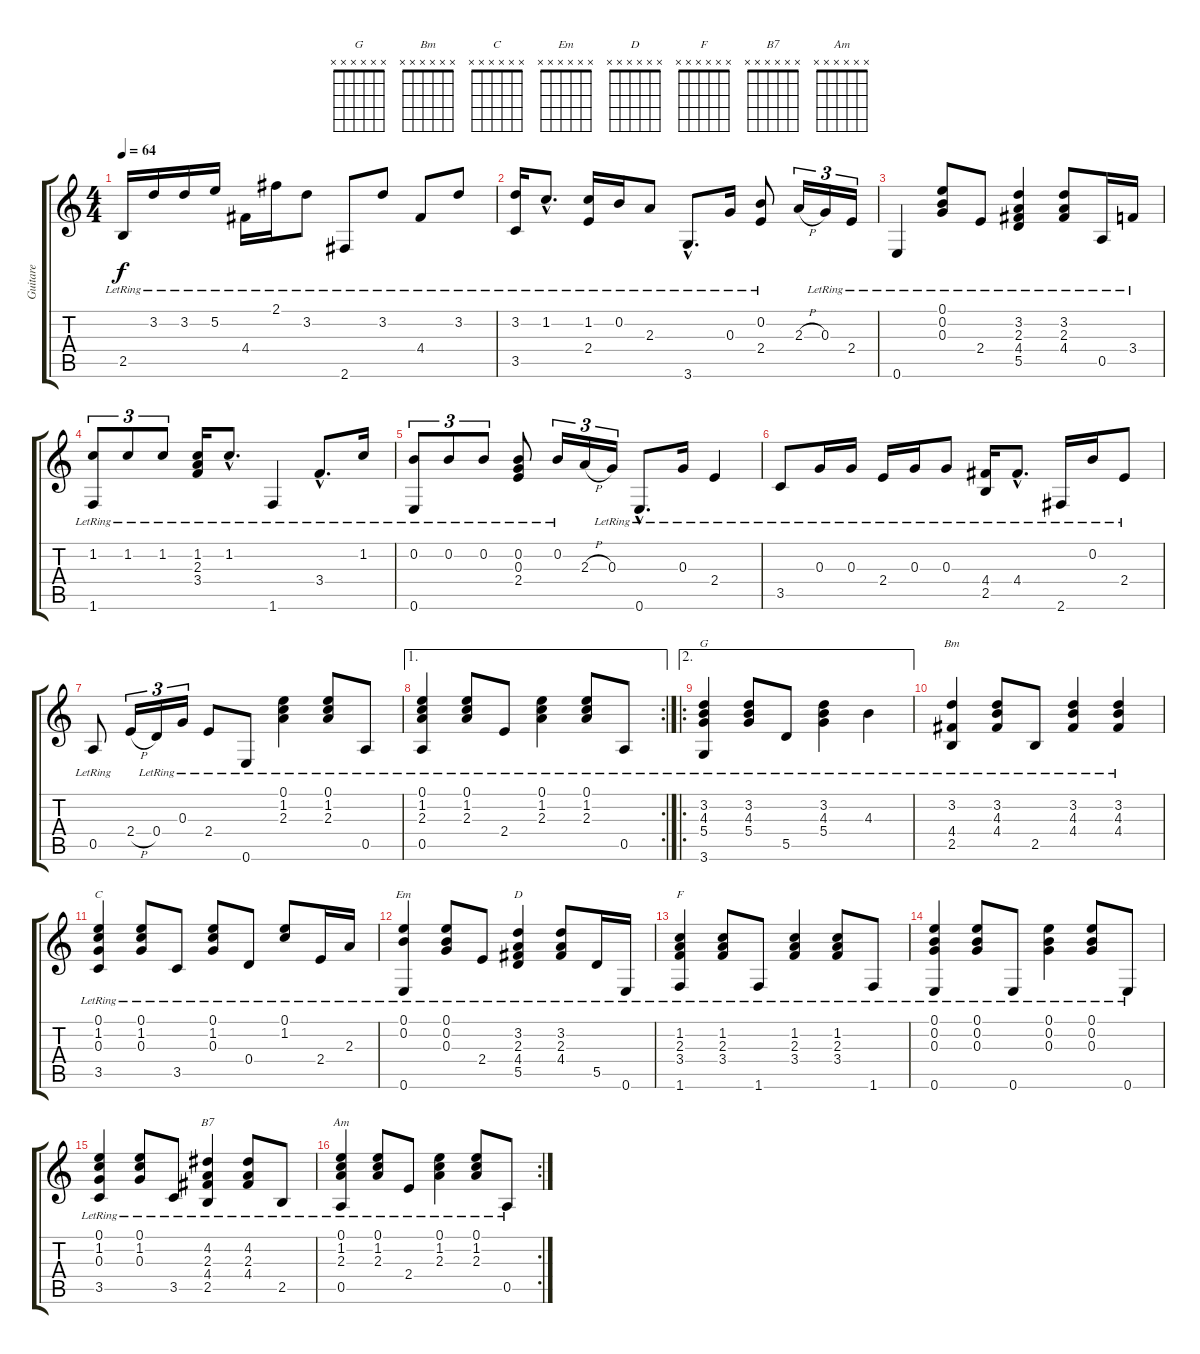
\track ("Guitare" "Guitare") {instrument acousticguitarnylon}
\staff {score tabs}
\tuning (E4 B3 G3 D3 A2 E2) {hide}
\chord ("G" x x x x x x) {firstfret 0}
\chord ("Bm" x x x x x x) {firstfret 0}
\chord ("C" x x x x x x) {firstfret 0}
\chord ("Em" x x x x x x) {firstfret 0}
\chord ("D" x x x x x x) {firstfret 0}
\chord ("F" x x x x x x) {firstfret 0}
\chord ("B7" x x x x x x) {firstfret 0}
\chord ("Am" x x x x x x) {firstfret 0}
\ts (4 4)
\tempo 64
\clef g2
\ks c
2.5{lr}.16{dy f} 3.2{lr}.16 3.2{lr}.16 5.2{lr}.16 4.4{lr}.16 2.1{lr}.16 3.2{lr}.8 2.6{lr}.8 3.2{lr}.8 4.4{lr}.8 3.2{lr}.8 |
(3.2{lr} 3.5{lr}).16 1.2{hac lr}.8{d} (1.2{lr} 2.4{lr}).16 0.2{lr}.16 2.3{lr}.8 3.6{hac lr}.8{d} 0.3{lr}.16 (0.2{lr} 2.4{lr}).8 2.3{h}.16{tu (3 2)} 0.3{lr}.16{tu (3 2)} 2.4{lr}.16{tu (3 2)} |
0.6{lr}.4 (0.1{lr} 0.2{lr} 0.3{lr}).8 2.4{lr}.8 (3.2{lr} 2.3{lr} 4.4{lr} 5.5{lr}).4 (3.2{lr} 2.3{lr} 4.4{lr}).8 0.5{lr}.16 3.4{lr}.16 |
(1.2{lr} 1.6{lr}).8{tu (3 2)} 1.2{lr}.8{tu (3 2)} 1.2{lr}.8{tu (3 2)} (1.2{lr} 2.3{lr} 3.4{lr}).16 1.2{hac lr}.8{d} 1.6{lr}.4 3.4{hac lr}.8{d} 1.2{lr}.16 |
(0.2{lr} 0.6{lr}).8{tu (3 2)} 0.2{lr}.8{tu (3 2)} 0.2{lr}.8{tu (3 2)} (0.2{lr} 0.3{lr} 2.4{lr}).8 0.2{lr}.16{tu (3 2)} 2.3{h}.16{tu (3 2)} 0.3{lr}.16{tu (3 2)} 0.6{hac lr}.8{d} 0.3{lr}.16 2.4{lr}.4 |
3.5{lr}.8 0.3{lr}.16 0.3{lr}.16 2.4{lr}.16 0.3{lr}.16 0.3{lr}.8 (4.4{lr} 2.5{lr}).16 4.4{hac lr}.8{d} 2.6{lr}.16 0.2{lr}.16 2.4{lr}.8 |
0.5{lr}.8 2.4{h}.16{tu (3 2)} 0.4{lr}.16{tu (3 2)} 0.3{lr}.16{tu (3 2)} 2.4{lr}.8 0.6{lr}.8 (0.1{lr} 1.2{lr} 2.3{lr}).4 (0.1{lr} 1.2{lr} 2.3{lr}).8 0.5{lr}.8 |
\ae 1
\rc 2
(0.1{lr} 1.2{lr} 2.3{lr} 0.5{lr}).4 (0.1{lr} 1.2{lr} 2.3{lr}).8 2.4{lr}.8 (0.1{lr} 1.2{lr} 2.3{lr}).4 (0.1{lr} 1.2{lr} 2.3{lr}).8 0.5{lr}.8 |
\ae 2
\ro
(3.2{lr} 4.3{lr} 5.4{lr} 3.6{lr}).4{ch "G"} (3.2{lr} 4.3{lr} 5.4{lr}).8 5.5{lr}.8 (3.2{lr} 4.3{lr} 5.4{lr}).4 4.3{lr}.4 |
(3.2{lr} 4.4{lr} 2.5{lr}).4{ch "Bm"} (3.2{lr} 4.3{lr} 4.4{lr}).8 2.5{lr}.8 (3.2{lr} 4.3{lr} 4.4{lr}).4 (3.2{lr} 4.3{lr} 4.4{lr}).4 |
(0.1{lr} 1.2{lr} 0.3{lr} 3.5{lr}).4{ch "C"} (0.1{lr} 1.2{lr} 0.3{lr}).8 3.5{lr}.8 (0.1{lr} 1.2{lr} 0.3{lr}).8 0.4{lr}.8 (0.1{lr} 1.2{lr}).8 2.4{lr}.16 2.3{lr}.16 |
(0.1{lr} 0.2{lr} 0.6{lr}).4{ch "Em"} (0.1{lr} 0.2{lr} 0.3{lr}).8 2.4{lr}.8 (3.2{lr} 2.3{lr} 4.4{lr} 5.5{lr}).4{ch "D"} (3.2{lr} 2.3{lr} 4.4{lr}).8 5.5{lr}.16 0.6{lr}.16 |
(1.2{lr} 2.3{lr} 3.4{lr} 1.6{lr}).4{ch "F"} (1.2{lr} 2.3{lr} 3.4{lr}).8 1.6{lr}.8 (1.2{lr} 2.3{lr} 3.4{lr}).4 (1.2{lr} 2.3{lr} 3.4{lr}).8 1.6{lr}.8 |
(0.1{lr} 0.2{lr} 0.3{lr} 0.6{lr}).4 (0.1{lr} 0.2{lr} 0.3{lr}).8 0.6{lr}.8 (0.1{lr} 0.2{lr} 0.3{lr}).4 (0.1{lr} 0.2{lr} 0.3{lr}).8 0.6{lr}.8 |
(0.1{lr} 1.2{lr} 0.3{lr} 3.5{lr}).4 (0.1{lr} 1.2{lr} 0.3{lr}).8 3.5{lr}.8 (4.2{lr} 2.3{lr} 4.4{lr} 2.5{lr}).4{ch "B7"} (4.2{lr} 2.3{lr} 4.4{lr}).8 2.5{lr}.8 |
\rc 2
(0.1{lr} 1.2{lr} 2.3{lr} 0.5{lr}).4{ch "Am"} (0.1{lr} 1.2{lr} 2.3{lr}).8 2.4{lr}.8 (0.1{lr} 1.2{lr} 2.3{lr}).4 (0.1{lr} 1.2{lr} 2.3{lr}).8 0.5{lr}.8
